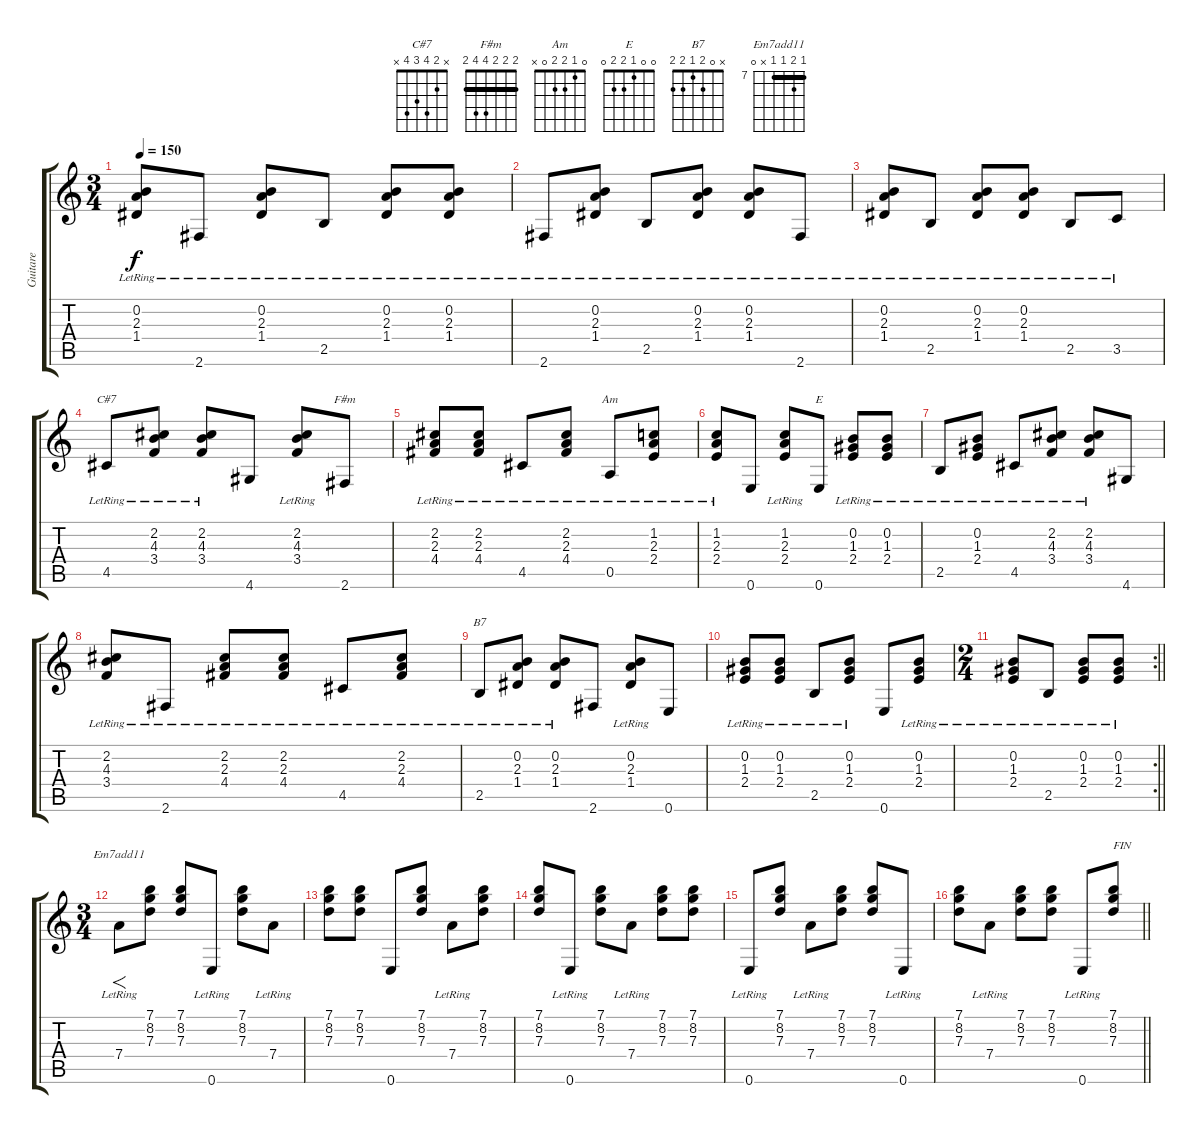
\track ("Guitare" "Guitare") {instrument acousticguitarsteel}
\staff {score tabs}
\tuning (E4 B3 G3 D3 A2 E2) {hide}
\chord ("C#7" x 2 4 3 4 x)
\chord ("F#m" 2 2 2 4 4 2) {barre 2}
\chord ("Am" 0 1 2 2 0 x)
\chord ("E" 0 0 1 2 2 0)
\chord ("B7" x 0 2 1 2 2)
\chord ("Em7add11" 7 8 7 7 x 0) {firstfret 7 barre 7}
\ts (3 4)
\tempo 150
\clef g2
\ks c
(0.2 2.3 1.4{lr}).8{dy f} 2.6{lr}.8 (0.2 2.3 1.4{lr}).8 2.5{lr}.8 (0.2 2.3 1.4{lr}).8 (0.2 2.3 1.4{lr}).8 |
2.6{lr}.8 (0.2 2.3 1.4{lr}).8 2.5{lr}.8 (0.2 2.3 1.4{lr}).8 (0.2 2.3 1.4{lr}).8 2.6{lr}.8 |
(0.2 2.3 1.4{lr}).8 2.5{lr}.8 (0.2 2.3 1.4{lr}).8 (0.2 2.3 1.4{lr}).8 2.5{lr}.8 3.5{lr}.8 |
4.5{lr}.8{ch "C#7"} (2.2 4.3 3.4{lr}).8 (2.2 4.3 3.4{lr}).8 4.6.8 (2.2 4.3 3.4{lr}).8 2.6.8{ch "F#m"} |
(2.2 2.3 4.4{lr}).8 (2.2 2.3 4.4{lr}).8 4.5{lr}.8 (2.2 2.3 4.4{lr}).8 0.5{lr}.8{ch "Am"} (1.2 2.3 2.4{lr}).8 |
(1.2 2.3 2.4{lr}).8 0.6.8 (1.2 2.3 2.4{lr}).8 0.6.8{ch "E"} (0.2 1.3 2.4{lr}).8 (0.2 1.3 2.4{lr}).8 |
2.5{lr}.8 (0.2 1.3 2.4{lr}).8 4.5{lr}.8 (2.2 4.3 3.4{lr}).8 (2.2 4.3 3.4{lr}).8 4.6.8 |
(2.2 4.3 3.4{lr}).8 2.6{lr}.8 (2.2 2.3 4.4{lr}).8 (2.2 2.3 4.4{lr}).8 4.5{lr}.8 (2.2 2.3 4.4{lr}).8 |
2.5{lr}.8{ch "B7"} (0.2 2.3 1.4{lr}).8 (0.2 2.3 1.4{lr}).8 2.6.8 (0.2 2.3 1.4{lr}).8 0.6.8 |
(0.2 1.3 2.4{lr}).8 (0.2 1.3 2.4{lr}).8 2.5{lr}.8 (0.2 1.3 2.4{lr}).8 0.6.8 (0.2 1.3 2.4{lr}).8 |
\rc 2
\ts (2 4)
\barLineRight lightlight
(0.2 1.3 2.4{lr}).8 2.5{lr}.8 (0.2 1.3 2.4{lr}).8 (0.2 1.3 2.4{lr}).8 |
\ts (3 4)
7.4{lr}.8{f ch "Em7add11" volume 0} (7.1 8.2 7.3).8 (7.1 8.2 7.3).8 0.6{lr}.8 (7.1 8.2 7.3).8 7.4{lr}.8 |
(7.1 8.2 7.3).8 (7.1 8.2 7.3).8 0.6.8 (7.1 8.2 7.3).8 7.4{lr}.8 (7.1 8.2 7.3).8 |
(7.1 8.2 7.3).8 0.6{lr}.8 (7.1 8.2 7.3).8 7.4{lr}.8 (7.1 8.2 7.3).8 (7.1 8.2 7.3).8 |
0.6{lr}.8 (7.1 8.2 7.3).8 7.4{lr}.8 (7.1 8.2 7.3).8 (7.1 8.2 7.3).8 0.6{lr}.8 |
\barLineRight lightlight
(7.1 8.2 7.3).8 7.4{lr}.8 (7.1 8.2 7.3).8 (7.1 8.2 7.3).8 0.6{lr}.8 (7.1 8.2 7.3).8{txt "FIN"}
